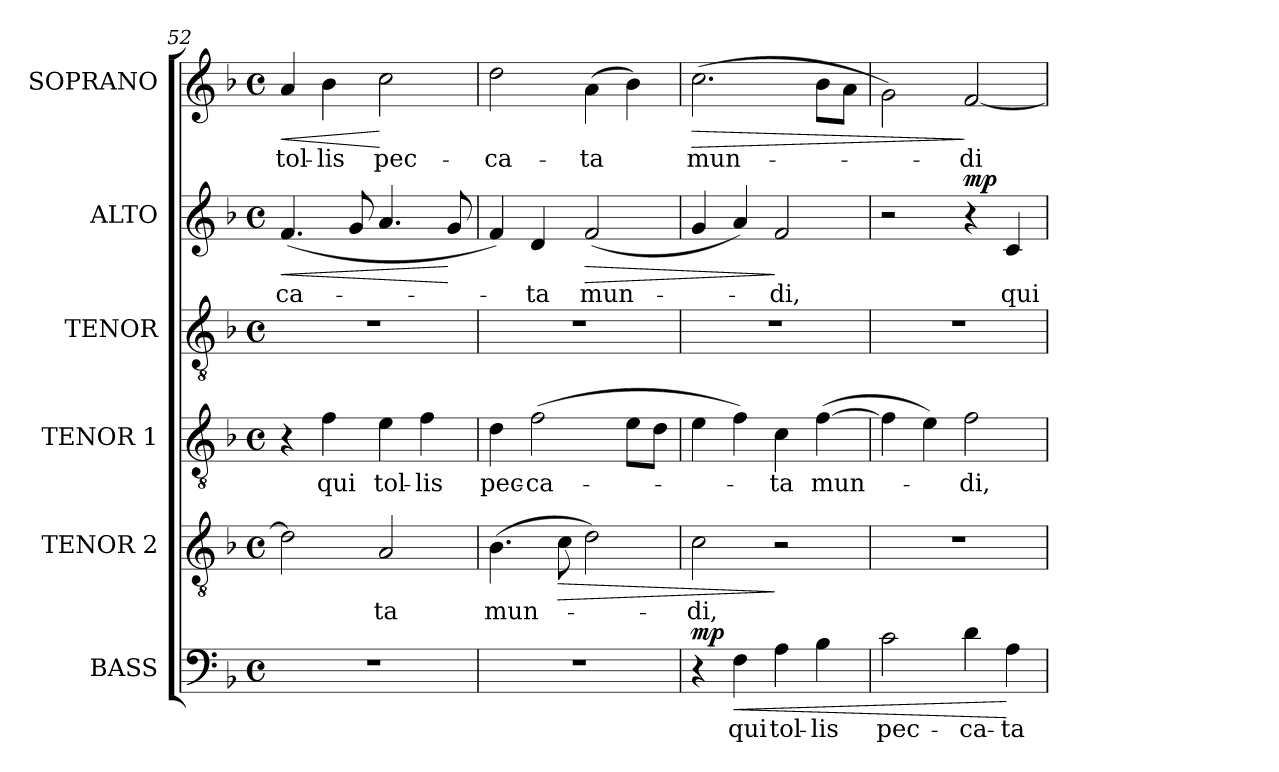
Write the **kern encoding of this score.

**kern	**text	**dynam	**kern	**text	**dynam	**kern	**text	**kern	**kern	**text	**dynam	**kern	**text	**dynam
*part6	*part6	*part6	*part5	*part5	*part5	*part4	*part4	*part3	*part2	*part2	*part2	*part1	*part1	*part1
*staff6	*staff6	*staff6	*staff5	*staff5	*staff5	*staff4	*staff4	*staff3	*staff2	*staff2	*staff2	*staff1	*staff1	*staff1
*I"BASS	*	*	*I"TENOR 2	*	*	*I"TENOR 1	*	*I"TENOR	*I"ALTO	*	*	*I"SOPRANO	*	*
*I'B.	*	*	*I'T2.	*	*	*I'T1.	*	*I'T.	*I'A.	*	*	*I'S.	*	*
*clefF4	*	*	*clefGv2	*	*	*clefGv2	*	*clefGv2	*clefG2	*	*	*clefG2	*	*
*	*	*	*ITrd7c12	*	*	*ITrd7c12	*	*ITrd7c12	*	*	*	*	*	*
*k[b-]	*	*	*k[b-]	*	*	*k[b-]	*	*k[b-]	*k[b-]	*	*	*k[b-]	*	*
*F:	*	*	*F:	*	*	*F:	*	*F:	*F:	*	*	*F:	*	*
*M4/4	*	*	*M4/4	*	*	*M4/4	*	*M4/4	*M4/4	*	*	*M4/4	*	*
*met(c)	*	*	*met(c)	*	*	*met(c)	*	*met(c)	*met(c)	*	*	*met(c)	*	*
=52	=52	=52	=52	=52	=52	=52	=52	=52	=52	=52	=52	=52	=52	=52
!	!	!	!	!	!	!	!	!	!	!LO:LY:b:color=#000000	!LO:HP:b	!	!	!
!	!	!	!	!	!	!	!	!	!	!	!	!	!LO:LY:b:color=#000000	!LO:HP:b
1r	.	.	2Di\]	.	.	4r	.	1r	(4.fi/	-ca-	<	4ai/	tol-	<
!	!	!	!	!	!	!	!LO:LY:b:color=#000000	!	!	!	!	!	!	!
!	!	!	!	!	!	!	!	!	!	!	!	!	!LO:LY:b:color=#000000	!
.	.	.	.	.	.	4Fi\	qui	.	.	.	.	4b-i\	-lis	.
.	.	.	.	.	.	.	.	.	8gi/	.	.	.	.	.
!	!	!	!	!LO:LY:b:color=#000000	!	!	!	!	!	!	!	!	!	!
!	!	!	!	!	!	!	!LO:LY:b:color=#000000	!	!	!	!	!	!	!
!	!	!	!	!	!	!	!	!	!	!	!	!	!LO:LY:b:color=#000000	!
.	.	.	2AAi/	-ta	.	4Ei\	tol-	.	4.ai/	.	.	2cci\	pec-	[
!	!	!	!	!	!	!	!LO:LY:b:color=#000000	!	!	!	!	!	!	!
.	.	.	.	.	.	4Fi\	-lis	.	.	.	.	.	.	.
.	.	.	.	.	.	.	.	.	8gi/	.	[	.	.	.
=53	=53	=53	=53	=53	=53	=53	=53	=53	=53	=53	=53	=53	=53	=53
!	!	!	!	!LO:LY:b:color=#000000	!	!	!	!	!	!	!	!	!	!
!	!	!	!	!	!	!	!LO:LY:b:color=#000000	!	!	!	!	!	!	!
!	!	!	!	!	!	!	!	!	!	!	!	!	!LO:LY:b:color=#000000	!
1r	.	.	(4.BB-i\	mun-	.	4Di\	pec-	1r	4fi/)	.	.	2ddi\	-ca-	.
!	!	!	!	!	!	!	!LO:LY:b:color=#000000	!	!	!	!	!	!	!
!	!	!	!	!	!	!	!	!	!	!LO:LY:b:color=#000000	!	!	!	!
.	.	.	.	.	.	(2Fi\	-ca-	.	4di/	-ta	.	.	.	.
!	!	!	!	!	!LO:HP:b	!	!	!	!	!	!	!	!	!
.	.	.	8Ci\	.	>	.	.	.	.	.	.	.	.	.
!	!	!	!	!	!	!	!	!	!	!LO:LY:b:color=#000000	!LO:HP:b	!	!	!
!	!	!	!	!	!	!	!	!	!	!	!	!	!LO:LY:b:color=#000000	!
.	.	.	2Di\)	.	.	.	.	.	(2fi/	mun-	>	(4ai\	-ta	.
.	.	.	.	.	.	8Ei\L	.	.	.	.	.	4b-i\)	.	.
.	.	.	.	.	.	8Di\J	.	.	.	.	.	.	.	.
=54	=54	=54	=54	=54	=54	=54	=54	=54	=54	=54	=54	=54	=54	=54
!	!	!	!	!LO:LY:b:color=#000000	!	!	!	!	!	!	!	!	!	!
!	!	!	!	!	!	!	!	!	!	!	!	!	!LO:LY:b:color=#000000	!LO:HP:b
4r	.	mp	2Ci\	-di,	.	4Ei\	.	1r	4gi/	.	.	(2.cci\	mun-	>
!	!LO:LY:b:color=#000000	!LO:HP:b	!	!	!	!	!	!	!	!	!	!	!	!
4Fi\	qui	<	.	.	.	4Fi\)	.	.	4ai/)	.	.	.	.	.
!	!LO:LY:b:color=#000000	!	!	!	!	!	!	!	!	!	!	!	!	!
!	!	!	!	!	!	!	!LO:LY:b:color=#000000	!	!	!	!	!	!	!
!	!	!	!	!	!	!	!	!	!	!LO:LY:b:color=#000000	!	!	!	!
4Ai\	tol-	.	2r	.	]	4Ci\	-ta	.	2fi/	-di,	]	.	.	.
!	!LO:LY:b:color=#000000	!	!	!	!	!	!	!	!	!	!	!	!	!
!	!	!	!	!	!	!	!LO:LY:b:color=#000000	!	!	!	!	!	!	!
4B-i\	-lis	.	.	.	.	([4Fi\	mun-	.	.	.	.	8b-i\L	.	.
.	.	.	.	.	.	.	.	.	.	.	.	8ai\J	.	.
=55	=55	=55	=55	=55	=55	=55	=55	=55	=55	=55	=55	=55	=55	=55
!	!LO:LY:b:color=#000000	!	!	!	!	!	!	!	!	!	!	!	!	!
2ci\	pec-	.	1r	.	.	4Fi\]	.	1r	2r	.	.	2gi\)	.	.
.	.	.	.	.	.	4Ei\)	.	.	.	.	.	.	.	.
!	!LO:LY:b:color=#000000	!	!	!	!	!	!	!	!	!	!	!	!	!
!	!	!	!	!	!	!	!LO:LY:b:color=#000000	!	!	!	!	!	!	!
!	!	!	!	!	!	!	!	!	!	!	!	!	!LO:LY:b:color=#000000	!
4di\	-ca-	.	.	.	.	2Fi\	-di,	.	4r	.	mp	[2fi/	-di	]
!	!LO:LY:b:color=#000000	!	!	!	!	!	!	!	!	!	!	!	!	!
!	!	!	!	!	!	!	!	!	!	!LO:LY:b:color=#000000	!	!	!	!
4Ai\	-ta	[	.	.	.	.	.	.	4ci/	qui	.	.	.	.
=	=	=	=	=	=	=	=	=	=	=	=	=	=	=
*-	*-	*-	*-	*-	*-	*-	*-	*-	*-	*-	*-	*-	*-	*-
